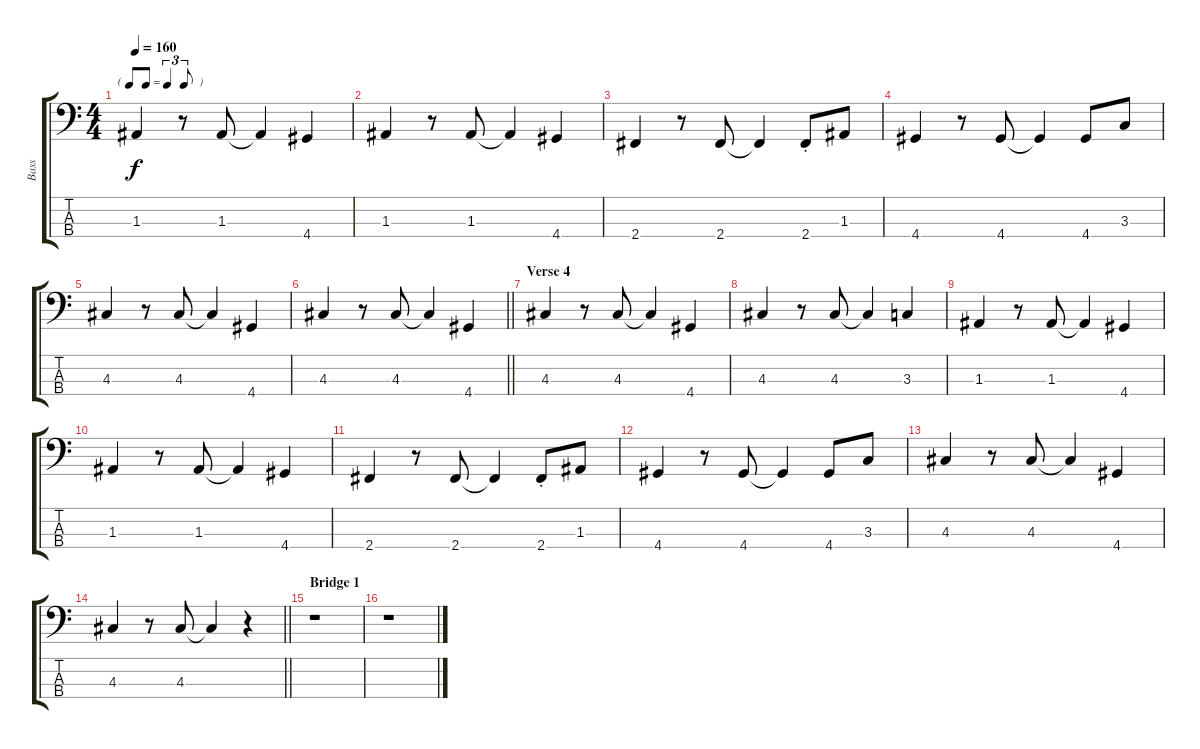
\track ("Bass" "Bass") {instrument electricbassfinger}
\staff {score tabs}
\tuning (G2 D2 A1 E1) {hide}
\ts (4 4)
\tf triplet8th
\tempo 160
\clef f4
\ks c
1.3.4{dy f} r.8 1.3.8 1.3{t}.4 4.4.4 |
1.3.4 r.8 1.3.8 1.3{t}.4 4.4.4 |
2.4.4 r.8 2.4.8 2.4{t}.4 2.4{st}.8 1.3.8 |
4.4.4 r.8 4.4.8 4.4{t}.4 4.4.8 3.3.8 |
4.3.4 r.8 4.3.8 4.3{t}.4 4.4.4 |
\barLineRight lightlight
4.3.4 r.8 4.3.8 4.3{t}.4 4.4.4 |
\section ("" "Verse 4")
4.3.4 r.8 4.3.8 4.3{t}.4 4.4.4 |
4.3.4 r.8 4.3.8 4.3{t}.4 3.3.4 |
1.3.4 r.8 1.3.8 1.3{t}.4 4.4.4 |
1.3.4 r.8 1.3.8 1.3{t}.4 4.4.4 |
2.4.4 r.8 2.4.8 2.4{t}.4 2.4{st}.8 1.3.8 |
4.4.4 r.8 4.4.8 4.4{t}.4 4.4.8 3.3.8 |
4.3.4 r.8 4.3.8 4.3{t}.4 4.4.4 |
\barLineRight lightlight
4.3.4 r.8 4.3.8 4.3{t}.4 r.4 |
\section ("" "Bridge 1")
r.1 |
r.1
